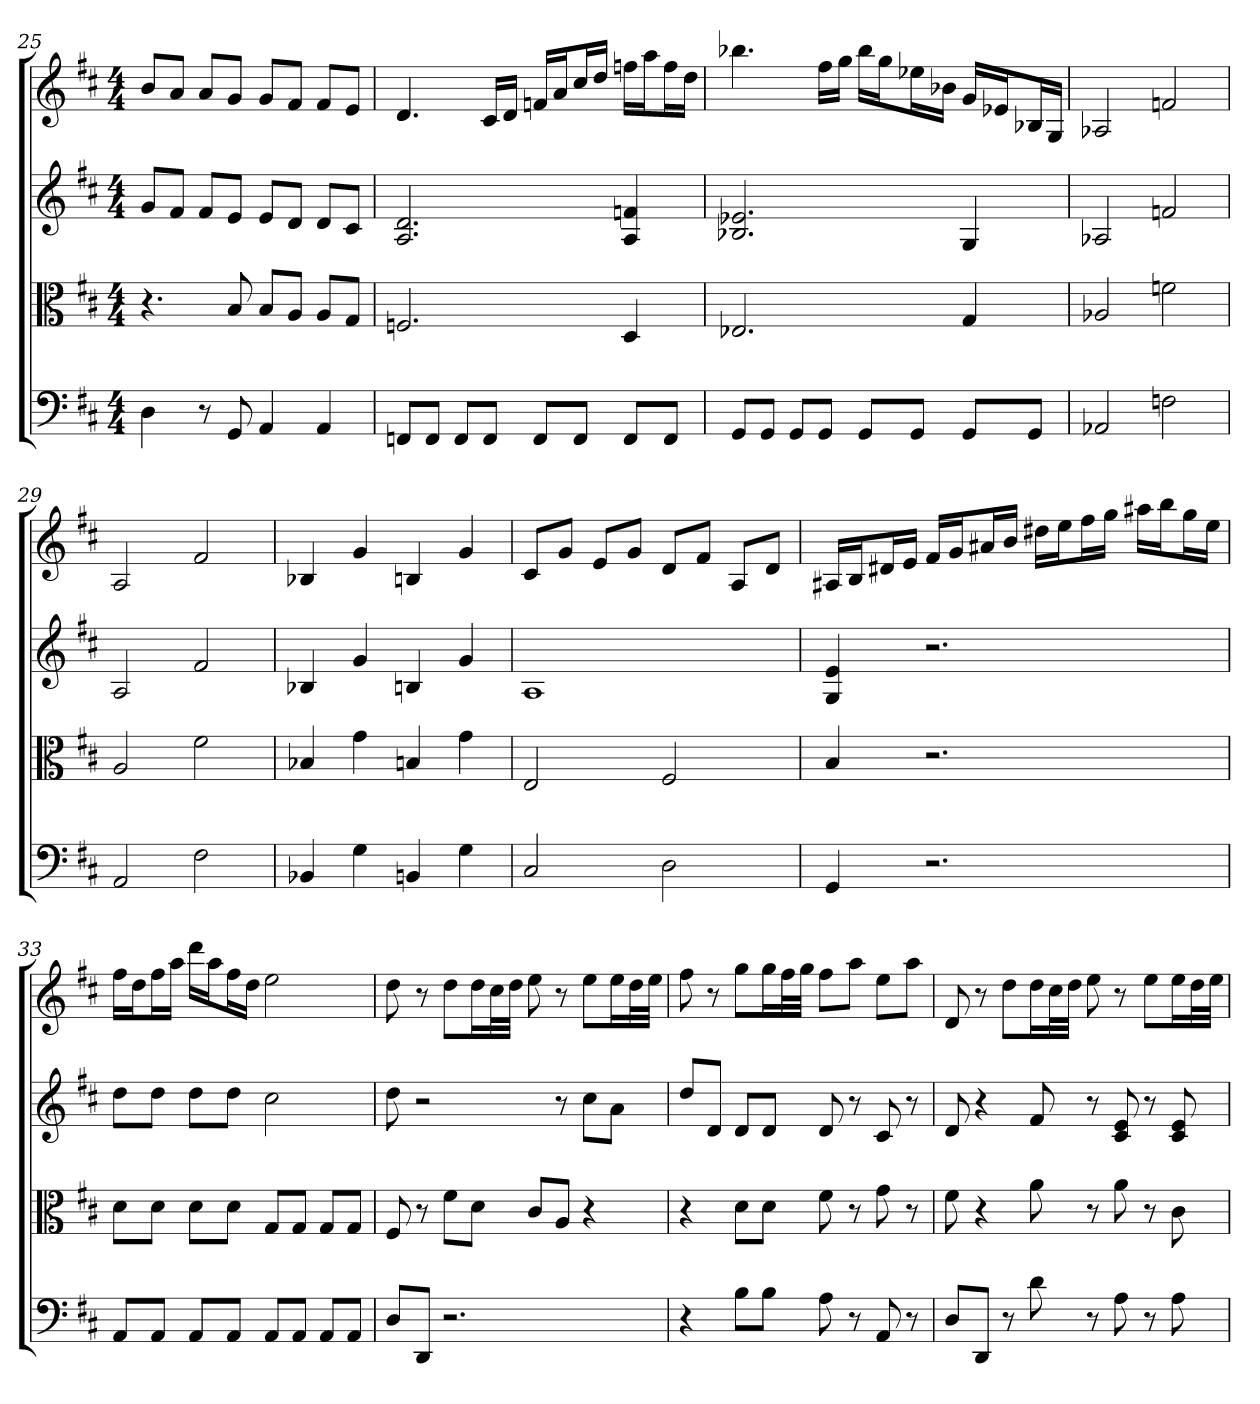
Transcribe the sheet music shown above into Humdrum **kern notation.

**kern	**kern	**kern	**kern
*part4	*part3	*part2	*part1
*staff4	*staff3	*staff2	*staff1
*clefF4	*clefC3	*	*
*k[f#c#]	*k[f#c#]	*k[f#c#]	*k[f#c#]
*b:	*b:	*b:	*b:
*M4/4	*M4/4	*M4/4	*M4/4
=25	=25	=25	=25
4D	4.r	8gL	8bL
.	.	8f#J	8aJ
8r	.	8f#L	8aL
8GG	8B	8eJ	8gJ
4AA	8B/L	8eL	8gL
.	8A/J	8dJ	8f#J
4AA	8A/L	8dL	8f#L
.	8G/J	8c#J	8eJ
=26	=26	=26	=26
8FFn/L	2.Fn	2.A 2.d	4.d
8FF/J	.	.	.
8FF/L	.	.	.
8FF/J	.	.	16c#LL
.	.	.	16dJJ
8FF/L	.	.	16fnLL
.	.	.	16aJ
8FF/J	.	.	16cc#L
.	.	.	16ddJJ
8FF/L	4D	4A 4fn	16ffnLL
.	.	.	16aaJ
8FF/J	.	.	16ffL
.	.	.	16ddJJ
=27	=27	=27	=27
8GG/L	2.E-X	2.B-X 2.e-X	4.bb-X
8GG/J	.	.	.
8GG/L	.	.	.
8GG/J	.	.	16ff#LL
.	.	.	16ggJJ
8GG/L	.	.	16bb-LL
.	.	.	16ggJ
8GG/J	.	.	16ee-XL
.	.	.	16b-XJJ
8GG/L	4G	4G	16gLL
.	.	.	16e-XJ
8GG/J	.	.	16B-XL
.	.	.	16GJJ
=28	=28	=28	=28
2AA-X	2A-X	2A-X	2A-X
2Fn	2fn	2fn	2fn
=29	=29	=29	=29
2AA	2A	2A	2A
2F#	2f#	2f#	2f#
=30	=30	=30	=30
4BB-X	4B-X	4B-X	4B-X
4G	4g	4g	4g
4BBn	4Bn	4Bn	4Bn
4G	4g	4g	4g
=31	=31	=31	=31
2C#	2E	1A	8c#L
.	.	.	8gJ
.	.	.	8eL
.	.	.	8gJ
2D	2F#	.	8dL
.	.	.	8f#J
.	.	.	8AL
.	.	.	8dJ
=32	=32	=32	=32
4GG	4B	4G 4e	16A#XLL
.	.	.	16BJ
.	.	.	16d#XL
.	.	.	16eJJ
2.r	2.r	2.r	16f#LL
.	.	.	16gJ
.	.	.	16a#XL
.	.	.	16bJJ
.	.	.	16dd#XLL
.	.	.	16eeJ
.	.	.	16ff#L
.	.	.	16ggJJ
.	.	.	16aa#XLL
.	.	.	16bbJ
.	.	.	16ggL
.	.	.	16eeJJ
=33	=33	=33	=33
8AA/L	8d\L	8ddL	16ff#LL
.	.	.	16ddJ
8AA/J	8d\J	8ddJ	16ff#L
.	.	.	16aaJJ
8AA/L	8d\L	8ddL	16dddLL
.	.	.	16aaJ
8AA/J	8d\J	8ddJ	16ff#L
.	.	.	16ddJJ
8AA/L	8G/L	2cc#	2ee
8AA/J	8G/J	.	.
8AA/L	8G/L	.	.
8AA/J	8G/J	.	.
=34	=34	=34	=34
8D/L	8F#	8dd	8dd
8DD/J	8r	2r	8r
2.r	8f#\L	.	8ddL
.	8d\J	.	16ddL
.	.	.	32cc#L
.	.	.	32ddJJJ
.	8c#/L	.	8ee
.	8A/J	8r	8r
.	4r	8cc#L	8eeL
.	.	8aJ	16eeL
.	.	.	32ddL
.	.	.	32eeJJJ
=35	=35	=35	=35
4r	4r	8ddL	8ff#
.	.	8dJ	8r
8B\L	8d\L	8dL	8ggL
8B\J	8d\J	8dJ	16ggL
.	.	.	32ff#L
.	.	.	32ggJJJ
8A	8f#	8d	8ff#L
8r	8r	8r	8aaJ
8AA	8g	8c#	8eeL
8r	8r	8r	8aaJ
=36	=36	=36	=36
8D/L	8f#	8d	8d
8DD/J	4r	4r	8r
8r	.	.	8ddL
8d	8a	8f#	16ddL
.	.	.	32cc#L
.	.	.	32ddJJJ
8r	8r	8r	8ee
8A	8a	8c# 8e	8r
8r	8r	8r	8eeL
8A	8c#	8c# 8e	16eeL
.	.	.	32ddL
.	.	.	32eeJJJ
=	=	=	=
*-	*-	*-	*-
